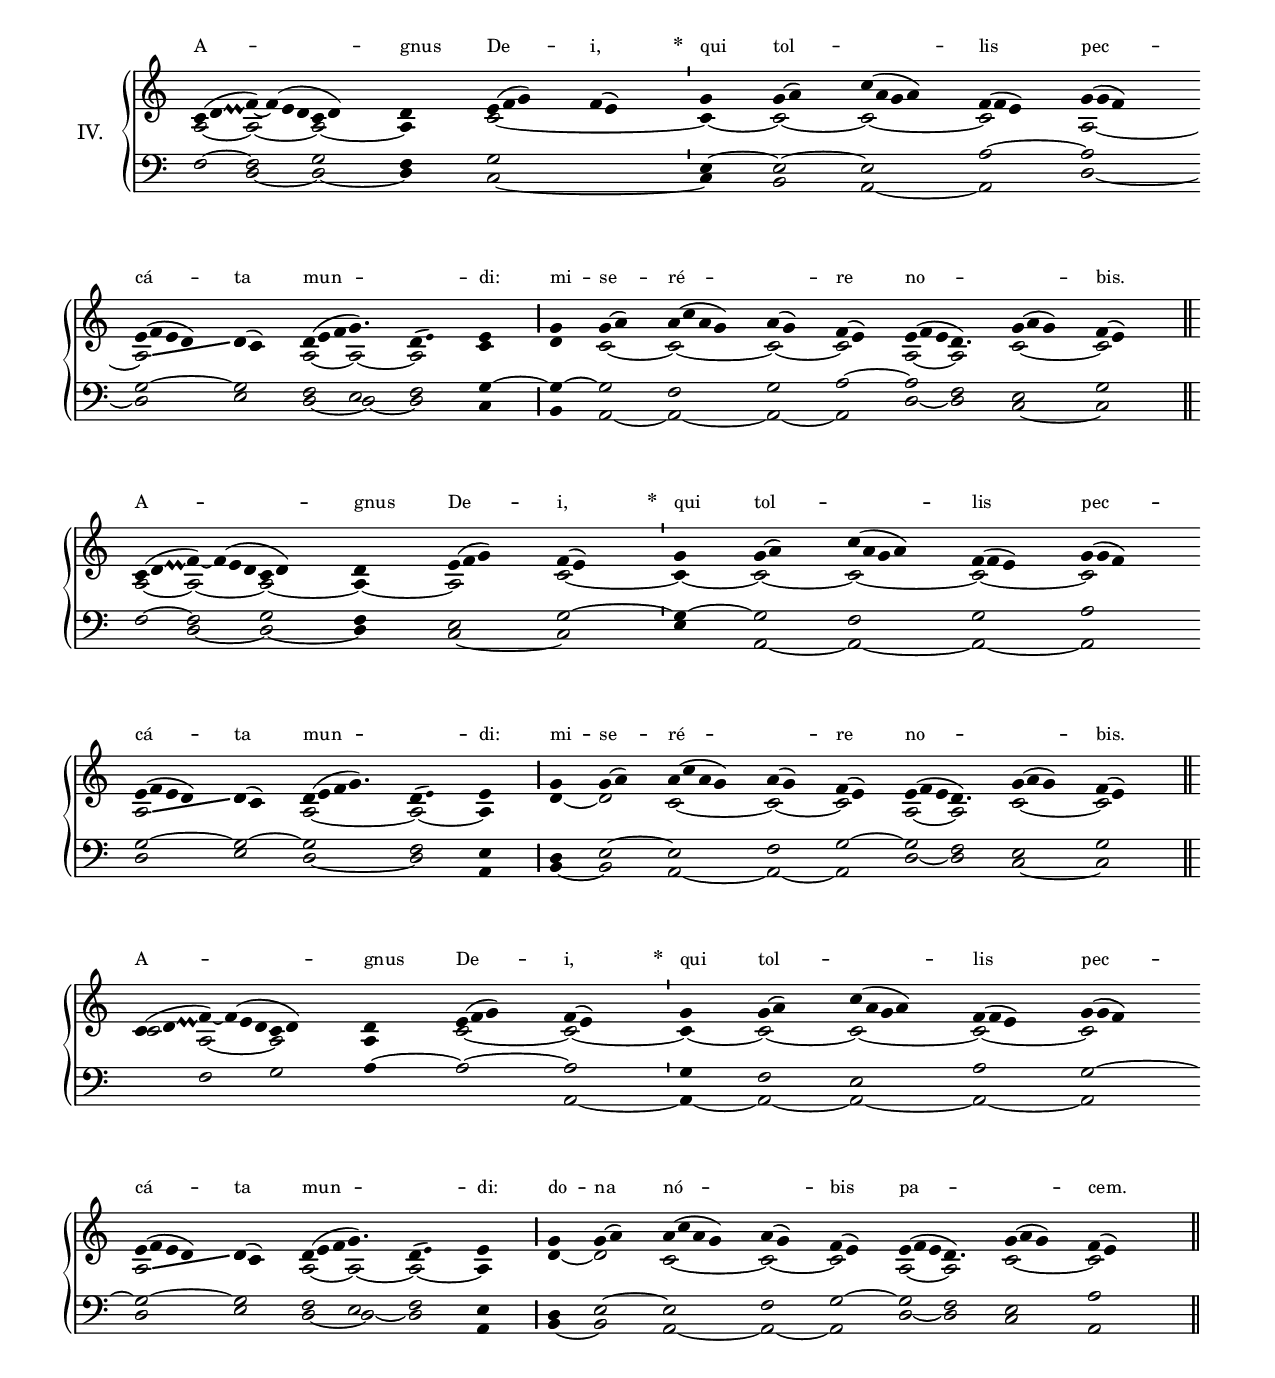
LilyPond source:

\version "2.18"
\include "gregorian.ly"
\include "noh2.ily"

%Page reference: page v.34
%(volume.page)

global = {
 \key e \phrygian
 \cadenzaOn 
 \override Glissando #'thickness = #2.0
}

chantText = \lyricmode {
A -- gnus De -- i, 
\set stanza = " * " qui tol -- _ lis pec -- cá -- ta mun -- _ di: 
mi -- se -- ré -- _ re no -- _ bis. 
A -- gnus De -- i, 
\set stanza = " * " qui tol -- _ lis pec -- cá -- ta mun -- _ di: 
mi -- se -- ré -- _ re no -- _ bis. 
A -- gnus De -- i, 
\set stanza = " * " qui tol -- _ lis pec -- cá -- ta mun -- _ di: 
do -- na nó -- _ bis pa -- _ cem. }

chantMusic = {
\tieDown   c'4 ( d'4 \quil e' f'4) ~ f'4 ( e'4 d'4 c'4 d'4) d'4 e'4 ( f'4 g'4) f'4 ( e'4) \divisioMinima
 g'4 g'4 ( a'4) c''4 ( a'4 g'4 a'4) f'4 ( f'4 e'4) g'4 ( g'4 f'4) \forceBreak
 e'4 ( f'4 e'4 d'4) d'4 ( c'4) d'4 ( e'4 f'4 g'4.) d'4 ( \once \tweak #'font-size #-4 e' ) e'4 \divisioMaior
 g'4 g'4 ( a'4) a'4 ( c''4 a'4 g'4) a'4 ( g'4) f'4 ( e'4) e'4 ( f'4 e'4 d'4.) g'4 ( a'4 g'4) f'4 ( e'4) \finalis
 \forceBreak
 c'4 ( d'4 \quil e' f'4) ~ f'4 ( e'4 d'4 c'4 d'4) d'4 e'4 ( f'4 g'4) f'4 ( e'4) \divisioMinima
 g'4 g'4 ( a'4) c''4 ( a'4 g'4 a'4) f'4 ( f'4 e'4) g'4 ( g'4 f'4) \forceBreak
 e'4 ( f'4 e'4 d'4) d'4 ( c'4) d'4 ( e'4 f'4 g'4.) d'4 ( \once \tweak #'font-size #-4 e' ) e'4 \divisioMaior
 g'4 g'4 ( a'4) a'4 ( c''4 a'4 g'4) a'4 ( g'4) f'4 ( e'4) e'4 ( f'4 e'4 d'4.) g'4 ( a'4 g'4) f'4 ( e'4) \finalis
 \forceBreak
 c'4 ( d'4 \quil e' f'4) ~ f'4 ( e'4 d'4 c'4 d'4) d'4 e'4 ( f'4 g'4) f'4 ( e'4) \divisioMinima
 g'4 g'4 ( a'4) c''4 ( a'4 g'4 a'4) f'4 ( f'4 e'4) g'4 ( g'4 f'4) \forceBreak
 e'4 ( f'4 e'4 d'4) d'4 ( c'4) d'4 ( e'4 f'4 g'4.) d'4 ( \once \tweak #'font-size #-4 e' ) e'4 \divisioMaior
 g'4 g'4 ( a'4) a'4 ( c''4 a'4 g'4) a'4 ( g'4) f'4 ( e'4) e'4 ( f'4 e'4 d'4.) g'4 ( a'4 g'4) f'4 ( e'4) \finalis

}

altoMusic = {
a2*3/2 ~ a2*4/2 ~ a2 ~ a4 c'2*5/2 ~ \divisioMinima
c'4 ~ c'2 ~ c'2*4/2 ~ c'2*3/2 a2*3/2 ~ a2*4/2 -\tweak Glissando.Y-offset #-0.8 \glissando d'4 c'4 a2*3/2 ~ a2*3/4 ~ a2 c'4 \divisioMaior
d'4 c'2 ~ c'2*4/2 ~ c'2 ~ c'2 a2*3/2 ~ a2*3/4 c'2*3/2 ~ c'2 \finalis
a2*3/2 ~ a2*4/2 ~ a2 ~ a4 ~ a2*3/2 c'2 ~ \divisioMinima
c'4 ~ c'2 ~ c'2*4/2 ~ c'2*3/2 ~ c'2*3/2 a2*4/2 -\tweak Glissando.Y-offset #-0.8 \glissando d'4 c'4 a2*9/4 ~ a2 ~ a4 \divisioMaior
d'4 ~ d'2 c'2*4/2 ~ c'2 ~ c'2 a2*3/2 ~ a2*3/4 c'2*3/2 ~ c'2 \finalis
c'2*3/2 a2*4/2 ~ a2 a4 c'2*3/2 ~ c'2 ~ \divisioMinima
c'4 ~ c'2 ~ c'2*4/2 ~ c'2*3/2 ~ c'2*3/2 a2*4/2 -\tweak Glissando.Y-offset #-0.8 \glissando d'4 c'4 a2*3/2 ~ a2*3/4 ~ a2 ~ a4 \divisioMaior
d'4 ~ d'2 c'2*4/2 ~ c'2 ~ c'2 a2*3/2 ~ a2*3/4 c'2*3/2 ~ c'2 \finalis
}

tenorMusic = {
f2*3/2 ~ f2*4/2 g2 f4 g2*5/2 \divisioMinima
e4 ~ e2 ~ e2*4/2 a2*3/2 ~ a2*3/2 g2*4/2 ~ g2 f2*3/2 e2*3/4 f2 g4 ~ \divisioMaior
g4 ~ g2 f2*4/2 g2 a2 ~ a2*3/2 f2*3/4 e2*3/2 g2 \finalis
f2*3/2 ~ f2*4/2 g2 f4 e2*3/2 g2 ~ \divisioMinima
g4 ~ g2 f2*4/2 g2*3/2 a2*3/2 g2*4/2 ~ g2 ~ g2*9/4 f2 e4 \divisioMaior
d4 e2 ~ e2*4/2 f2 g2 ~ g2*3/2 f2*3/4 e2*3/2 g2 \finalis
r2*3/2 f2*4/2 g2 a4 ~ a2*3/2 ~ a2 \divisioMinima
g4 f2 e2*4/2 a2*3/2 g2*3/2 ~ g2*4/2 ~ g2 f2*3/2 e2*3/4 f2 e4 \divisioMaior
d4 e2 ~ e2*4/2 f2 g2 ~ g2*3/2 f2*3/4 e2*3/2 a2 \finalis
}

bassMusic = {
r2*3/2 d2*4/2 ~ d2 ~ d4 c2*5/2 ~ \divisioMinima
c4 b,2 a,2*4/2 ~ a,2*3/2 d2*3/2 ~ d2*4/2 e2 d2*3/2 ~ d2*3/4 ~ d2 c4 \divisioMaior
b,4 a,2 ~ a,2*4/2 ~ a,2 ~ a,2 d2*3/2 ~ d2*3/4 c2*3/2 ~ c2 \finalis
r2*3/2 d2*4/2 ~ d2 ~ d4 c2*3/2 ~ c2 \divisioMinima
e4 a,2 ~ a,2*4/2 ~ a,2*3/2 ~ a,2*3/2 d2*4/2 e2 d2*9/4 ~ d2 a,4 \divisioMaior
b,4 ~ b,2 a,2*4/2 ~ a,2 ~ a,2 d2*3/2 ~ d2*3/4 c2*3/2 ~ c2 \finalis
r2*3/2 r2*4/2 r2*6/2 a,2 ~ \divisioMinima
a,4 ~ a,2 ~ a,2*4/2 ~ a,2*3/2 ~ a,2*3/2 d2*4/2 e2 d2*3/2 ~ d2*3/4 ~ d2 a,4 \divisioMaior
b,4 ~ b,2 a,2*4/2 ~ a,2 ~ a,2 d2*3/2 ~ d2*3/4 c2*3/2 a,2 \finalis
}

voiceLines = {
\voiceLineStyle


}

\score{
  <<
    \new Lyrics
    \new GrandStaff <<
      \set GrandStaff.autoBeaming = ##f
      \set GrandStaff.instrumentName = \markup \center-column {
        "IV."
      }
      \new Staff = up <<
        \new Voice = "chant" {
          \voiceOne \global \chantMusic
        }
        \new Voice {
          \voiceTwo \global \altoMusic
        }
      >>

      \new Staff = down <<
        \clef bass
        \new Voice {
          \voiceOne \global \tenorMusic
        }
        \new Voice {
          \voiceTwo \global \bassMusic
        }
	\new Voice {
        \voiceThree \global \voiceLines
        }
      >>
    >>
    \context Lyrics {
      \lyricsto chant {
      \chantText
    }
    }
  >>
  \layout{
  }
  
}
